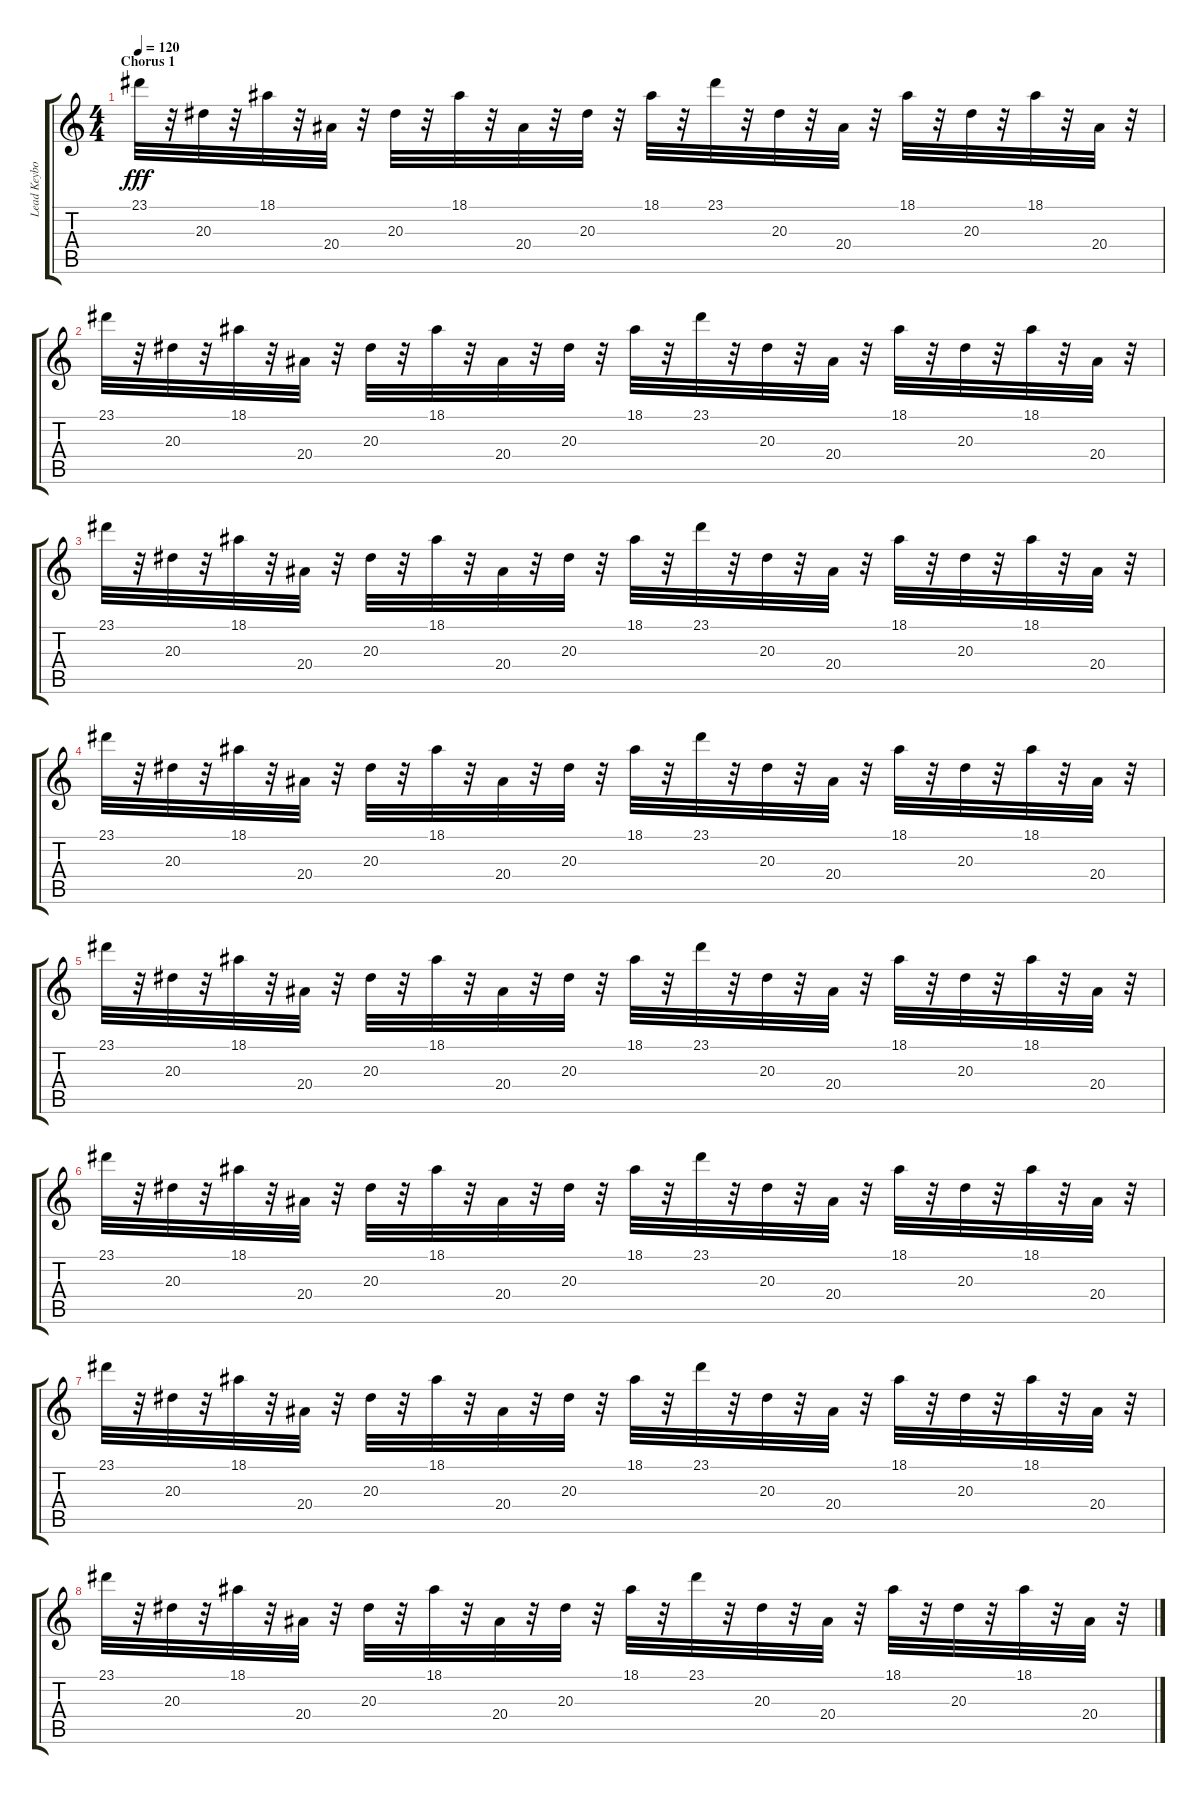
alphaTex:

\track ("Lead Keyboard Melody" "Lead Keybo") {instrument electricpiano2}
\staff {score tabs}
\tuning (E4 B3 G3 D3 A2 E2) {hide}
\ts (4 4)
\section ("" "Chorus 1")
\tempo 120
\clef g2
\ks c
23.1.32{dy fff} r.32 20.3.32 r.32 18.1.32 r.32 20.4.32 r.32 20.3.32 r.32 18.1.32 r.32 20.4.32 r.32 20.3.32 r.32 18.1.32 r.32 23.1.32 r.32 20.3.32 r.32 20.4.32 r.32 18.1.32 r.32 20.3.32 r.32 18.1.32 r.32 20.4.32 r.32 |
23.1.32 r.32 20.3.32 r.32 18.1.32 r.32 20.4.32 r.32 20.3.32 r.32 18.1.32 r.32 20.4.32 r.32 20.3.32 r.32 18.1.32 r.32 23.1.32 r.32 20.3.32 r.32 20.4.32 r.32 18.1.32 r.32 20.3.32 r.32 18.1.32 r.32 20.4.32 r.32 |
23.1.32 r.32 20.3.32 r.32 18.1.32 r.32 20.4.32 r.32 20.3.32 r.32 18.1.32 r.32 20.4.32 r.32 20.3.32 r.32 18.1.32 r.32 23.1.32 r.32 20.3.32 r.32 20.4.32 r.32 18.1.32 r.32 20.3.32 r.32 18.1.32 r.32 20.4.32 r.32 |
23.1.32 r.32 20.3.32 r.32 18.1.32 r.32 20.4.32 r.32 20.3.32 r.32 18.1.32 r.32 20.4.32 r.32 20.3.32 r.32 18.1.32 r.32 23.1.32 r.32 20.3.32 r.32 20.4.32 r.32 18.1.32 r.32 20.3.32 r.32 18.1.32 r.32 20.4.32 r.32 |
23.1.32 r.32 20.3.32 r.32 18.1.32 r.32 20.4.32 r.32 20.3.32 r.32 18.1.32 r.32 20.4.32 r.32 20.3.32 r.32 18.1.32 r.32 23.1.32 r.32 20.3.32 r.32 20.4.32 r.32 18.1.32 r.32 20.3.32 r.32 18.1.32 r.32 20.4.32 r.32 |
23.1.32 r.32 20.3.32 r.32 18.1.32 r.32 20.4.32 r.32 20.3.32 r.32 18.1.32 r.32 20.4.32 r.32 20.3.32 r.32 18.1.32 r.32 23.1.32 r.32 20.3.32 r.32 20.4.32 r.32 18.1.32 r.32 20.3.32 r.32 18.1.32 r.32 20.4.32 r.32 |
23.1.32 r.32 20.3.32 r.32 18.1.32 r.32 20.4.32 r.32 20.3.32 r.32 18.1.32 r.32 20.4.32 r.32 20.3.32 r.32 18.1.32 r.32 23.1.32 r.32 20.3.32 r.32 20.4.32 r.32 18.1.32 r.32 20.3.32 r.32 18.1.32 r.32 20.4.32 r.32 |
23.1.32 r.32 20.3.32 r.32 18.1.32 r.32 20.4.32 r.32 20.3.32 r.32 18.1.32 r.32 20.4.32 r.32 20.3.32 r.32 18.1.32 r.32 23.1.32 r.32 20.3.32 r.32 20.4.32 r.32 18.1.32 r.32 20.3.32 r.32 18.1.32 r.32 20.4.32 r.32
